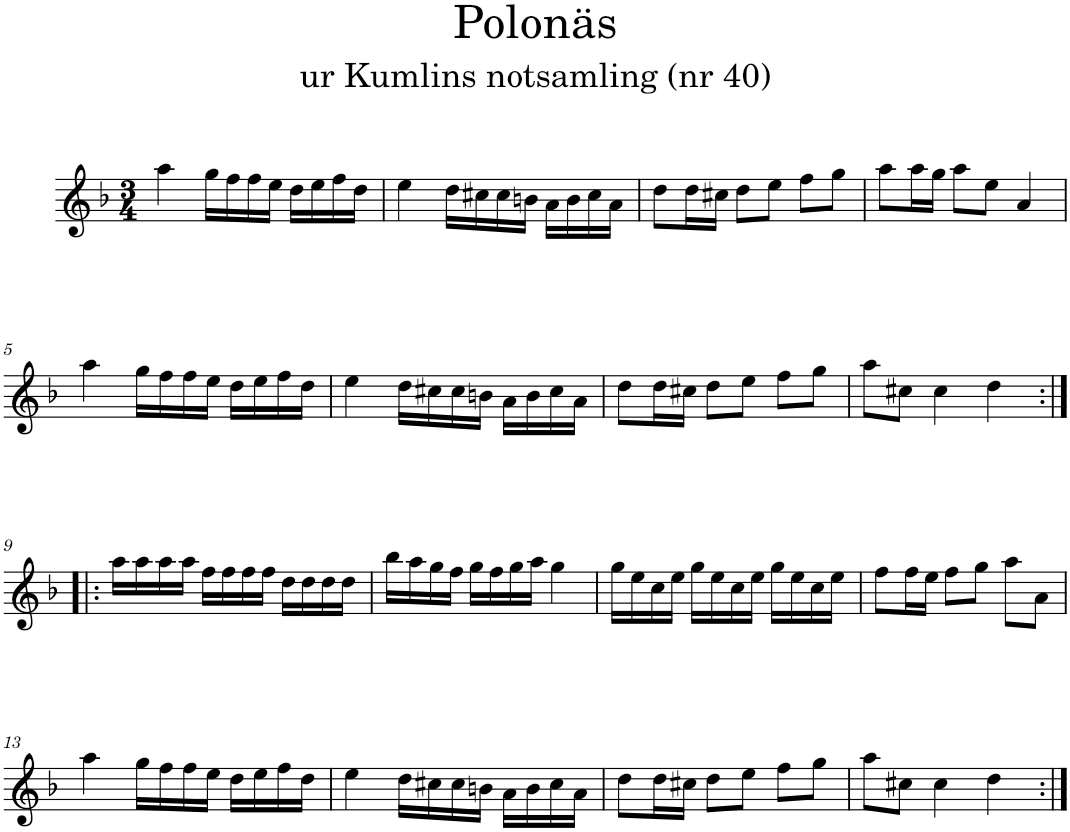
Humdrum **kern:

**kern
*part1
*staff1
*I"Piano
*I'Pno
*clefG2
*k[b-]
*d:
*M3/4
=1
4aa\
16gg\LL
16ff\
16ff\
16ee\JJ
16dd\LL
16ee\
16ff\
16dd\JJ
=2
4ee\
16dd\LL
16cc#X\
16cc#\
16bn\JJ
16a\LL
16b\
16cc#\
16a\JJ
=3
8dd\L
16dd\L
16cc#X\JJ
8dd\L
8ee\J
8ff\L
8gg\J
=4
8aa\L
16aa\L
16gg\JJ
8aa\L
8ee\J
4a/
!!LO:LB:g=z
=5
4aa\
16gg\LL
16ff\
16ff\
16ee\JJ
16dd\LL
16ee\
16ff\
16dd\JJ
=6
4ee\
16dd\LL
16cc#X\
16cc#\
16bn\JJ
16a\LL
16b\
16cc#\
16a\JJ
=7
8dd\L
16dd\L
16cc#X\JJ
8dd\L
8ee\J
8ff\L
8gg\J
=8
8aa\L
8cc#X\J
4cc#\
4dd\
!!LO:LB:g=z
=9:|!|:
16aa\LL
16aa\
16aa\
16aa\JJ
16ff\LL
16ff\
16ff\
16ff\JJ
16dd\LL
16dd\
16dd\
16dd\JJ
=10
16bb-\LL
16aa\
16gg\
16ff\JJ
16gg\LL
16ff\
16gg\
16aa\JJ
4gg\
=11
16gg\LL
16ee\
16cc\
16ee\JJ
16gg\LL
16ee\
16cc\
16ee\JJ
16gg\LL
16ee\
16cc\
16ee\JJ
=12
8ff\L
16ff\L
16ee\JJ
8ff\L
8gg\J
8aa\L
8a\J
!!LO:LB:g=z
=13
4aa\
16gg\LL
16ff\
16ff\
16ee\JJ
16dd\LL
16ee\
16ff\
16dd\JJ
=14
4ee\
16dd\LL
16cc#X\
16cc#\
16bn\JJ
16a\LL
16b\
16cc#\
16a\JJ
=15
8dd\L
16dd\L
16cc#X\JJ
8dd\L
8ee\J
8ff\L
8gg\J
=16
8aa\L
8cc#X\J
4cc#\
4dd\
=:|!
*-
